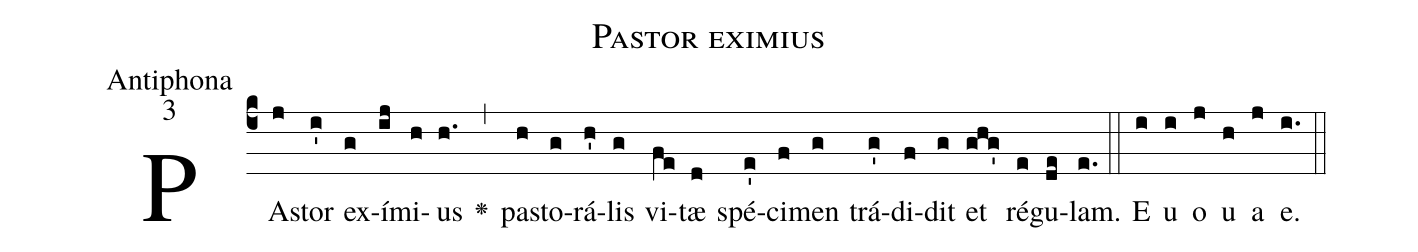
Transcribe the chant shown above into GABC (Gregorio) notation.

name:Pastor eximius;
office-part:Antiphona;
mode:3;
%%
(c4)PA(j)stor(i') ex(g)í(ij)mi(h)us(h.) <v>\greheightstar</v>(,) pa(h)sto(g)rá(h')lis(g) vi(fe)tæ(d) spé(e')ci(f)men(g) trá(g')di(f)dit(g) et(ghg') ré(e)gu(de)lam.(e.) (::) E(i) u(i) o(j) u(h) a(j) e.(i.) (::)
